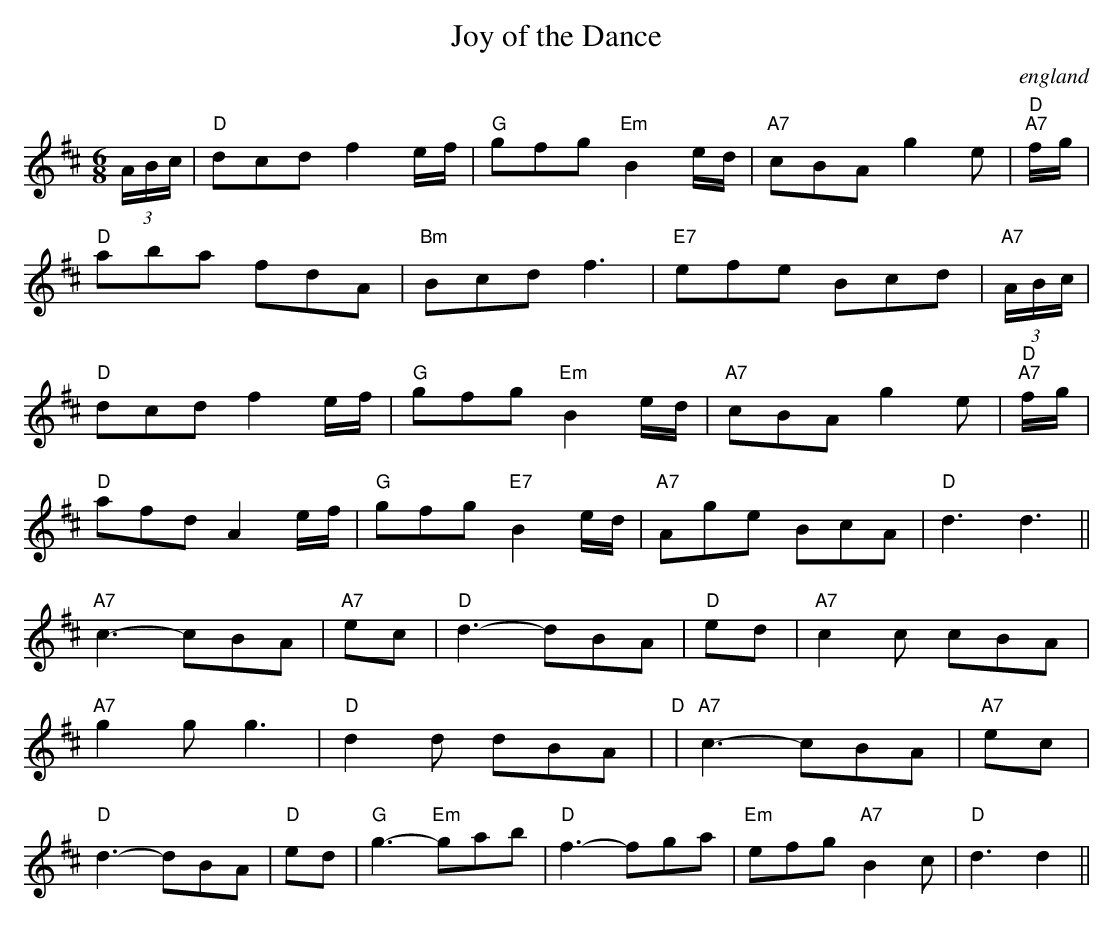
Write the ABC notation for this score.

X:1
T:Joy of the Dance
O:england
M:6/8
K:D
(3A/2B/2c/2|"D"dcd f2e/2f/2|"G"gfg "Em"B2e/2d/2|"A7"cBA g2e|\
"D"+f3 A3 +-"A7"+f2A2+f/2g/2|
"D"aba fdA|"Bm"Bcd f3|"E7"efe Bcd|"A7"+e3 c3 +-+e2c2+(3A/2B/2c/2|
"D"dcd f2e/2f/2|"G"gfg "Em"B2e/2d/2|"A7"cBA g2e|"D"+f3 A3 +-"A7"+f2A2+f/2g/2|
"D"afd A2e/2f/2|"G"gfg "E7"B2e/2d/2|"A7"Age BcA|"D"d3 d3||
"A7"c3 -cBA|"A7"+g3 A3 +-+gA+ec|"D"d3 -dBA|"D"+f3 A3 +-+fA+ed|"A7"c2c cBA|
"A7"g2g g3|"D"d2d dBA|"D"+f2A2++f A ++f3A3+|"A7"c3 -cBA|"A7"+g3 A3 +-+gA+ec|
"D"d3 -dBA|"D"+f3 A3 +-+fA+ed|"G"g3 -"Em"gab|"D"f3 -fga|"Em"efg "A7"B2c|\
"D"d3 d2||
